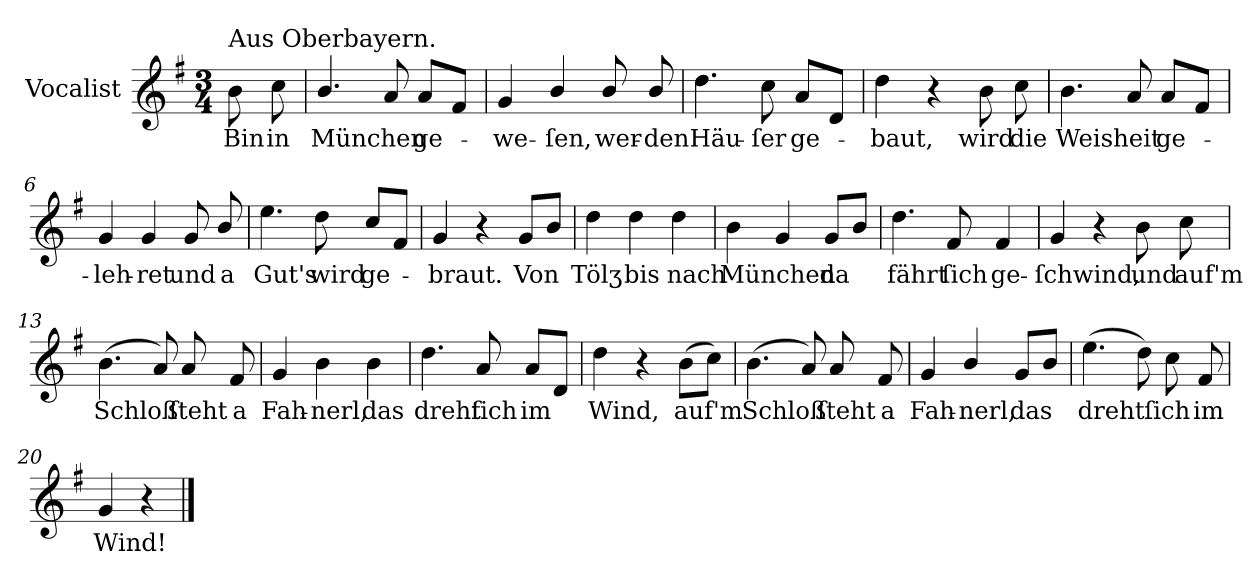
**kern	**text
*part1	*part1
*staff1	*staff1
*I"Vocalist	*
*k[f#]	*
*G:	*
*M3/4	*
=	=
!LO:TX:a:t=Aus Oberbayern.	!
8b	Bin
8cc	in
=1	=1
4.b/	München
8a	.
8aL	ge-
8f#J	.
=2	=2
4g	-we-
4b/	-ſen,
8b/	wer-
8b/	-den
=3	=3
4.dd	Häu-
8cc	-ſer
8aL	ge-
8dJ	.
=4	=4
4dd	-baut,
4r	.
8b	wird
8cc	die
=5	=5
4.b	Weisheit
8a	.
8aL	ge-
8f#J	.
=6	=6
4g	-leh-
4g	-ret
8g	und
8b/	a
=7	=7
4.ee	Gut's
8dd	wird
8ccL	ge-
8f#J	.
=8	=8
4g	-braut.
4r	.
8gL	Von
8bJ	.
=9	=9
4dd	Tölʒ
4dd	bis
4dd	nach
=10	=10
4b	München
4g	.
8gL	da
8bJ	.
=11	=11
4.dd	fährt
8f#	ſich
4f#	ge-
=12	=12
4g	-ſchwind,
4r	.
8b	und
8cc	auf'm
=13	=13
(4.b	Schloß
8a)	.
8a	ſteht
8f#	a
=14	=14
4g	Fah-
4b	-nerl,
4b	das
=15	=15
4.dd	dreht
8a	ſich
8aL	im
8dJ	.
=16	=16
4dd	Wind,
4r	.
(8bL	auf'm
8ccJ)	.
=17	=17
(4.b	Schloß
8a)	.
8a	ſteht
8f#	a
=18	=18
4g	Fah-
4b/	-nerl,
8gL	das
8bJ	.
=19	=19
(4.ee	dreht
8dd)	.
8cc	ſich
8f#	im
=20	=20
4g	Wind!
4r	.
==	==
*-	*-
